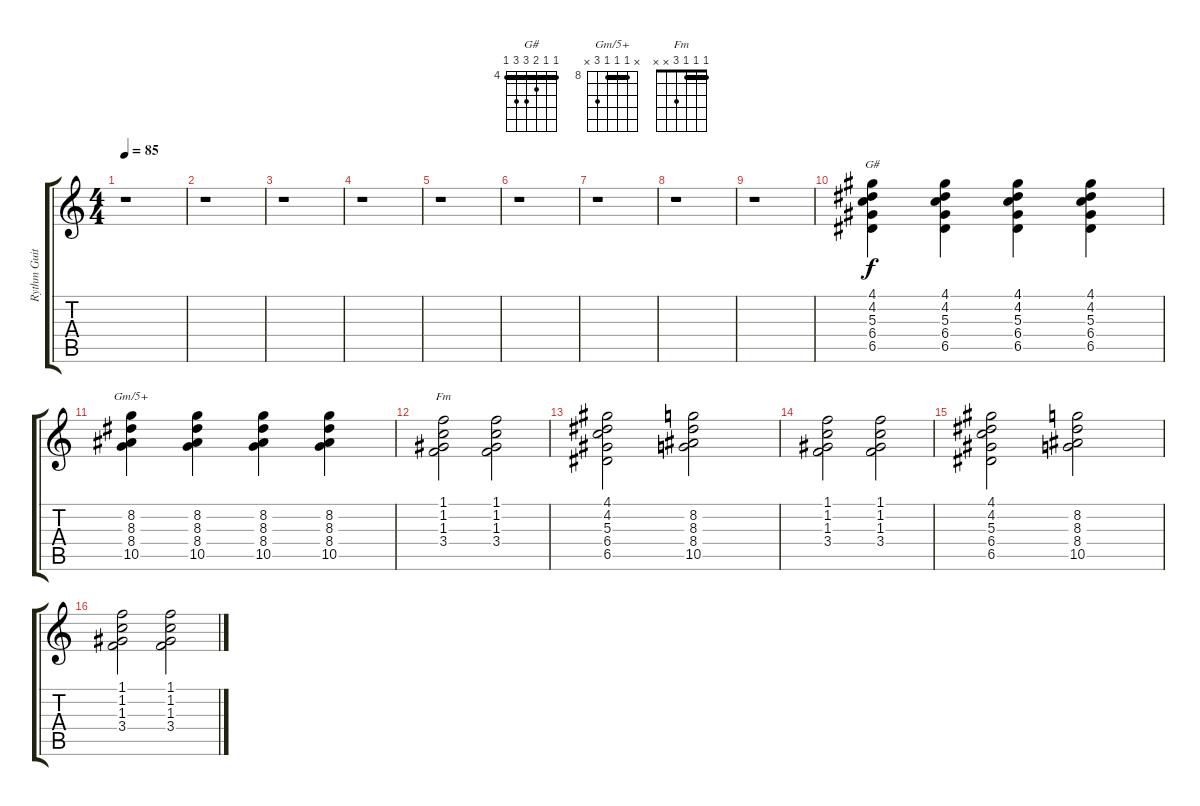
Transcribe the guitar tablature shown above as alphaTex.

\track ("Rythm Guitar 2" "Rythm Guit") {instrument electricguitarjazz}
\staff {score tabs}
\tuning (E4 B3 G3 D3 A2 E2) {hide}
\chord ("G#" 4 4 5 6 6 4) {firstfret 4 barre 4}
\chord ("Gm/5+" x 8 8 8 10 x) {firstfret 8 barre 8}
\chord ("Fm" 1 1 1 3 x x) {barre 1}
\ts (4 4)
\tempo 85
\clef g2
\ks c
r.1{dy f} |
r.1 |
r.1 |
r.1 |
r.1 |
r.1 |
r.1 |
r.1 |
r.1 |
(4.1 4.2 5.3 6.4 6.5).4{ch "G#"} (4.1 4.2 5.3 6.4 6.5).4 (4.1 4.2 5.3 6.4 6.5).4 (4.1 4.2 5.3 6.4 6.5).4 |
(8.2 8.3 8.4 10.5).4{ch "Gm/5+"} (8.2 8.3 8.4 10.5).4 (8.2 8.3 8.4 10.5).4 (8.2 8.3 8.4 10.5).4 |
(1.1 1.2 1.3 3.4).2{ch "Fm"} (1.1 1.2 1.3 3.4).2 |
(4.1 4.2 5.3 6.4 6.5).2 (8.2 8.3 8.4 10.5).2 |
(1.1 1.2 1.3 3.4).2 (1.1 1.2 1.3 3.4).2 |
(4.1 4.2 5.3 6.4 6.5).2 (8.2 8.3 8.4 10.5).2 |
(1.1 1.2 1.3 3.4).2 (1.1 1.2 1.3 3.4).2
